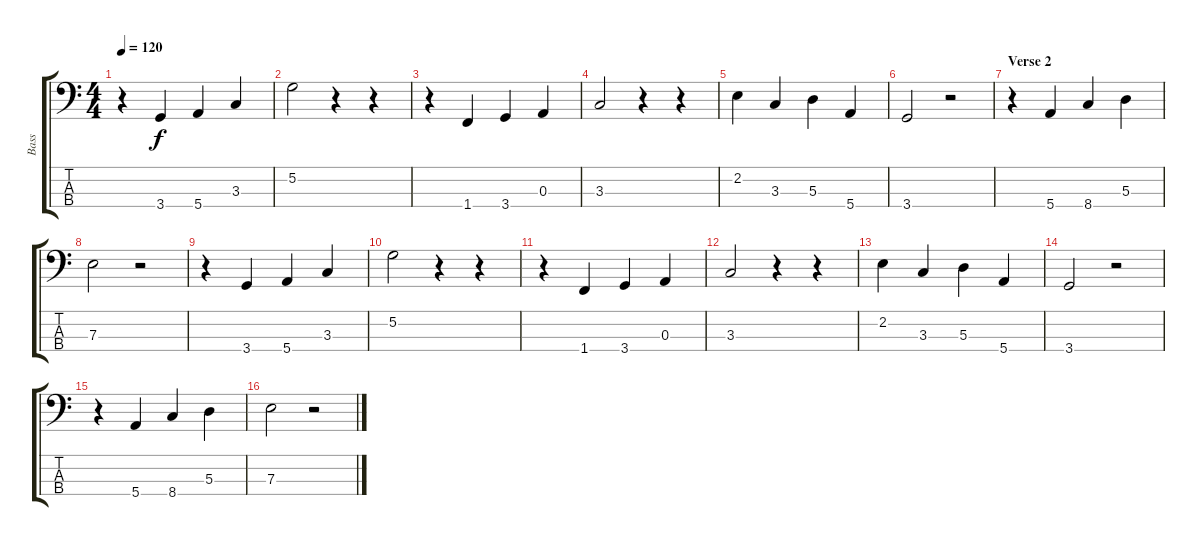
\track ("Bass" "Bass") {instrument electricbassfinger}
\staff {score tabs}
\tuning (G2 D2 A1 E1) {hide}
\ts (4 4)
\tempo 120
\clef f4
\ks c
r.4{dy f} 3.4.4 5.4.4 3.3.4 |
5.2.2 r.4 r.4 |
r.4 1.4.4 3.4.4 0.3.4 |
3.3.2 r.4 r.4 |
2.2.4 3.3.4 5.3.4 5.4.4 |
3.4.2 r.2 |
\section ("" "Verse 2")
r.4 5.4.4 8.4.4 5.3.4 |
7.3.2 r.2 |
r.4 3.4.4 5.4.4 3.3.4 |
5.2.2 r.4 r.4 |
r.4 1.4.4 3.4.4 0.3.4 |
3.3.2 r.4 r.4 |
2.2.4 3.3.4 5.3.4 5.4.4 |
3.4.2 r.2 |
r.4 5.4.4 8.4.4 5.3.4 |
7.3.2 r.2
